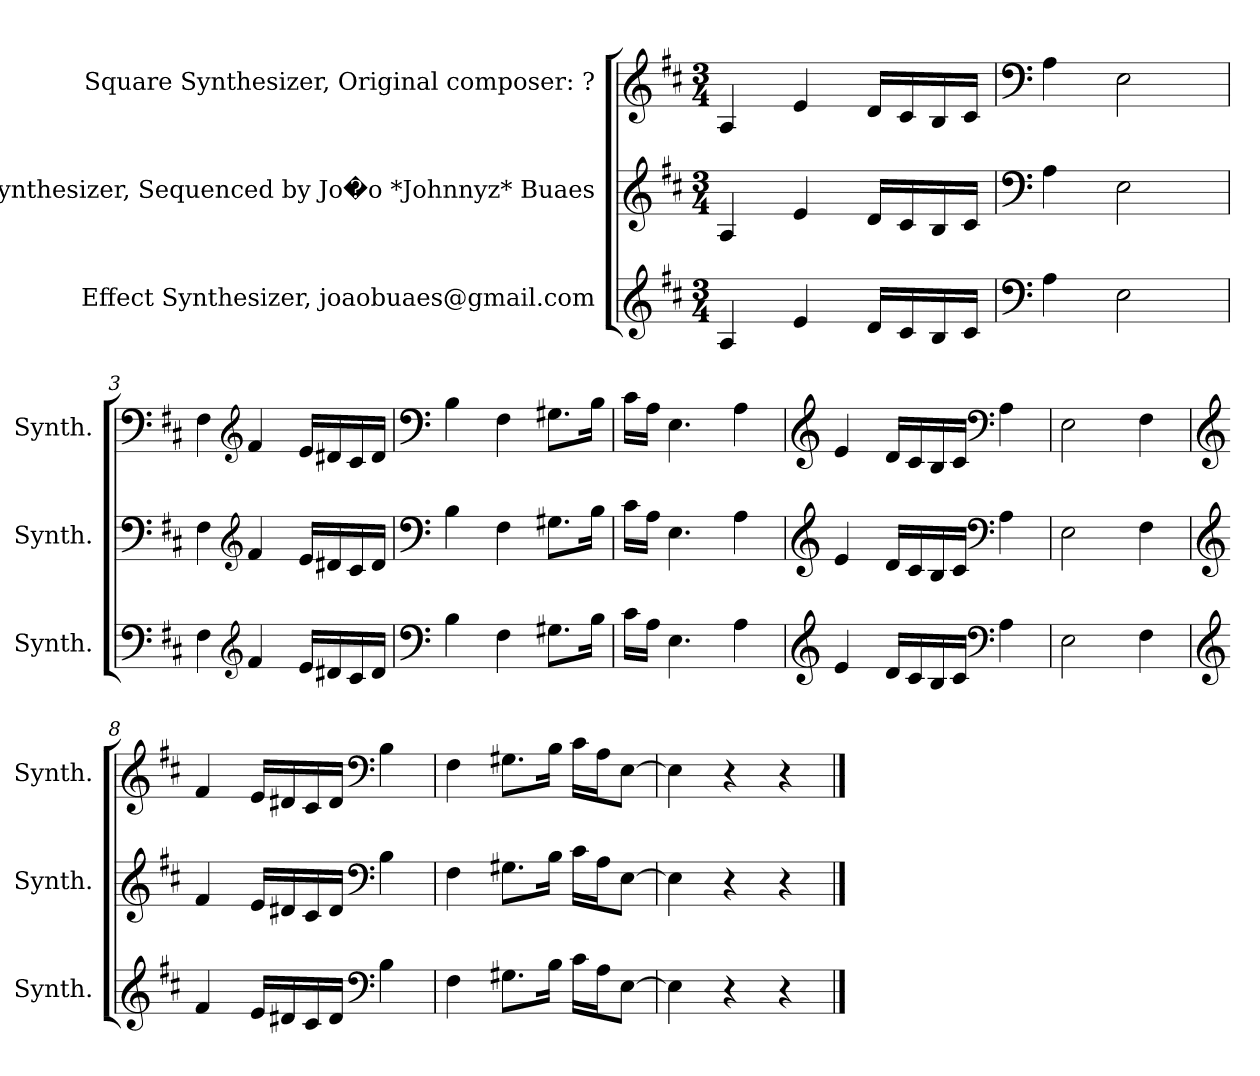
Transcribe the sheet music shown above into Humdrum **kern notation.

**kern	**kern	**kern
*part3	*part2	*part1
*staff3	*staff2	*staff1
*I"Effect Synthesizer, joaobuaes@gmail.com	*I"Square Synthesizer, Sequenced by Jo�o *Johnnyz* Buaes	*I"Square Synthesizer, Original composer: ?
*I'Synth.	*I'Synth.	*I'Synth.
*clefG2	*clefG2	*clefG2
*k[f#c#]	*k[f#c#]	*k[f#c#]
*M3/4	*M3/4	*M3/4
*MM75	*MM75	*MM75
=1	=1	=1
4A/	4A/	4A/
4e/	4e/	4e/
16d/LL	16d/LL	16d/LL
16c#/	16c#/	16c#/
16B/	16B/	16B/
16c#/JJ	16c#/JJ	16c#/JJ
=2	=2	=2
*clefF4	*clefF4	*clefF4
4A\	4A\	4A\
2E\	2E\	2E\
!!LO:LB:g=z
=3	=3	=3
4F#\	4F#\	4F#\
*clefG2	*clefG2	*clefG2
4f#/	4f#/	4f#/
16e/LL	16e/LL	16e/LL
16d#X/	16d#X/	16d#X/
16c#/	16c#/	16c#/
16d#/JJ	16d#/JJ	16d#/JJ
=4	=4	=4
*clefF4	*clefF4	*clefF4
4B\	4B\	4B\
4F#\	4F#\	4F#\
8.G#X\L	8.G#X\L	8.G#X\L
16B\Jk	16B\Jk	16B\Jk
=5	=5	=5
16c#\LL	16c#\LL	16c#\LL
16A\JJ	16A\JJ	16A\JJ
4.E\	4.E\	4.E\
4A\	4A\	4A\
=6	=6	=6
*clefG2	*clefG2	*clefG2
4e/	4e/	4e/
16d/LL	16d/LL	16d/LL
16c#/	16c#/	16c#/
16B/	16B/	16B/
16c#/JJ	16c#/JJ	16c#/JJ
*clefF4	*clefF4	*clefF4
4A\	4A\	4A\
=7	=7	=7
2E\	2E\	2E\
4F#\	4F#\	4F#\
!!LO:LB:g=z
=8	=8	=8
*clefG2	*clefG2	*clefG2
4f#/	4f#/	4f#/
16e/LL	16e/LL	16e/LL
16d#X/	16d#X/	16d#X/
16c#/	16c#/	16c#/
16d#/JJ	16d#/JJ	16d#/JJ
*clefF4	*clefF4	*clefF4
4B\	4B\	4B\
=9	=9	=9
4F#\	4F#\	4F#\
8.G#X\L	8.G#X\L	8.G#X\L
16B\Jk	16B\Jk	16B\Jk
16c#\LL	16c#\LL	16c#\LL
16A\J	16A\J	16A\J
[8E\J	[8E\J	[8E\J
=10	=10	=10
4E\]	4E\]	4E\]
4r	4r	4r
4r	4r	4r
==	==	==
*-	*-	*-
